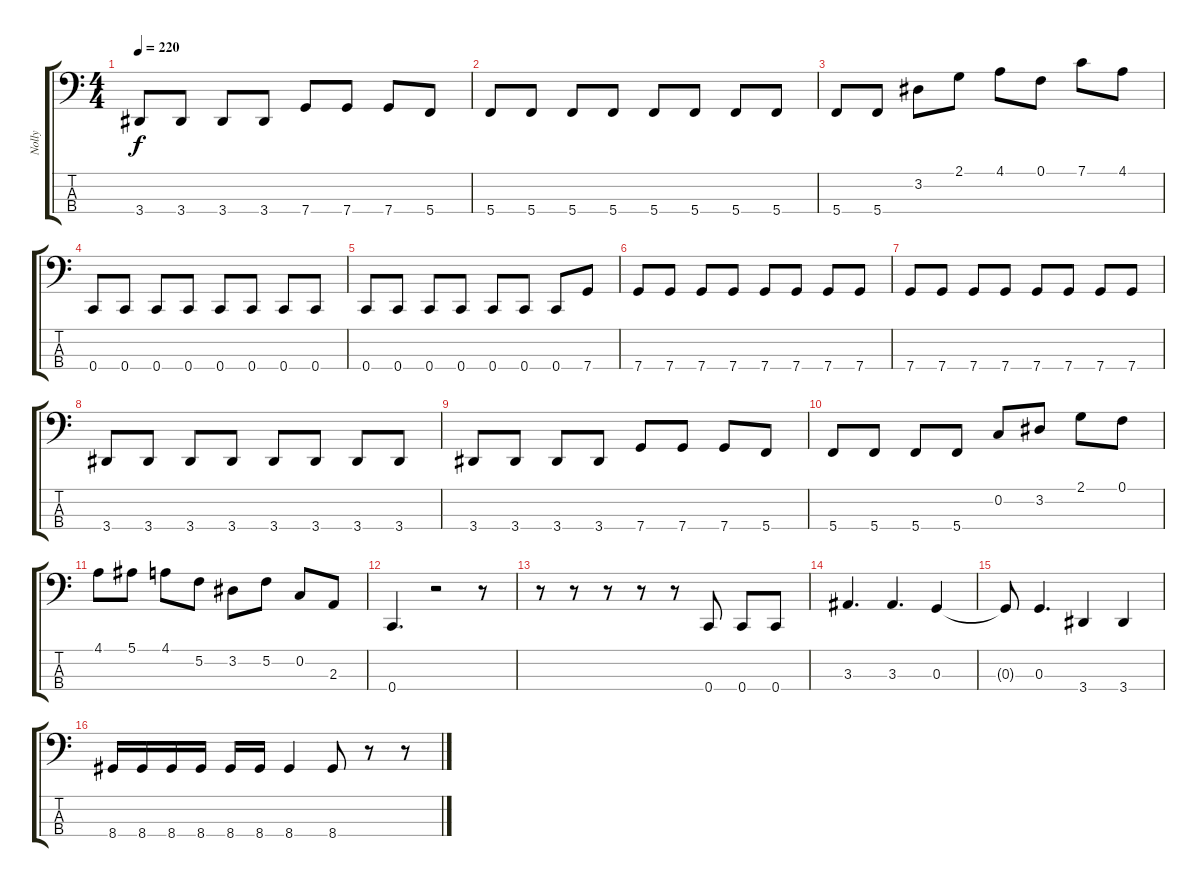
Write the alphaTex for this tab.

\track ("Nolly" "Nolly") {instrument electricbassfinger}
\staff {score tabs}
\tuning (F2 C2 G1 C1) {hide}
\ts (4 4)
\tempo 220
\clef f4
\ks c
3.4.8{dy f} 3.4.8 3.4.8 3.4.8 7.4.8 7.4.8 7.4.8 5.4.8 |
5.4.8 5.4.8 5.4.8 5.4.8 5.4.8 5.4.8 5.4.8 5.4.8 |
5.4.8 5.4.8 3.2.8 2.1.8 4.1.8 0.1.8 7.1.8 4.1.8 |
0.4.8 0.4.8 0.4.8 0.4.8 0.4.8 0.4.8 0.4.8 0.4.8 |
0.4.8 0.4.8 0.4.8 0.4.8 0.4.8 0.4.8 0.4.8 7.4.8 |
7.4.8 7.4.8 7.4.8 7.4.8 7.4.8 7.4.8 7.4.8 7.4.8 |
7.4.8 7.4.8 7.4.8 7.4.8 7.4.8 7.4.8 7.4.8 7.4.8 |
3.4.8 3.4.8 3.4.8 3.4.8 3.4.8 3.4.8 3.4.8 3.4.8 |
3.4.8 3.4.8 3.4.8 3.4.8 7.4.8 7.4.8 7.4.8 5.4.8 |
5.4.8 5.4.8 5.4.8 5.4.8 0.2.8 3.2.8 2.1.8 0.1.8 |
4.1.8 5.1.8 4.1.8 5.2.8 3.2.8 5.2.8 0.2.8 2.3.8 |
0.4.4{d} r.2 r.8 |
r.8 r.8 r.8 r.8 r.8 0.4.8 0.4.8 0.4.8 |
3.3.4{d} 3.3.4{d} 0.3.4 |
0.3{t}.8 0.3.4{d} 3.4.4 3.4.4 |
8.4.16 8.4.16 8.4.16 8.4.16 8.4.16 8.4.16 8.4.4 8.4.8 r.8 r.8
